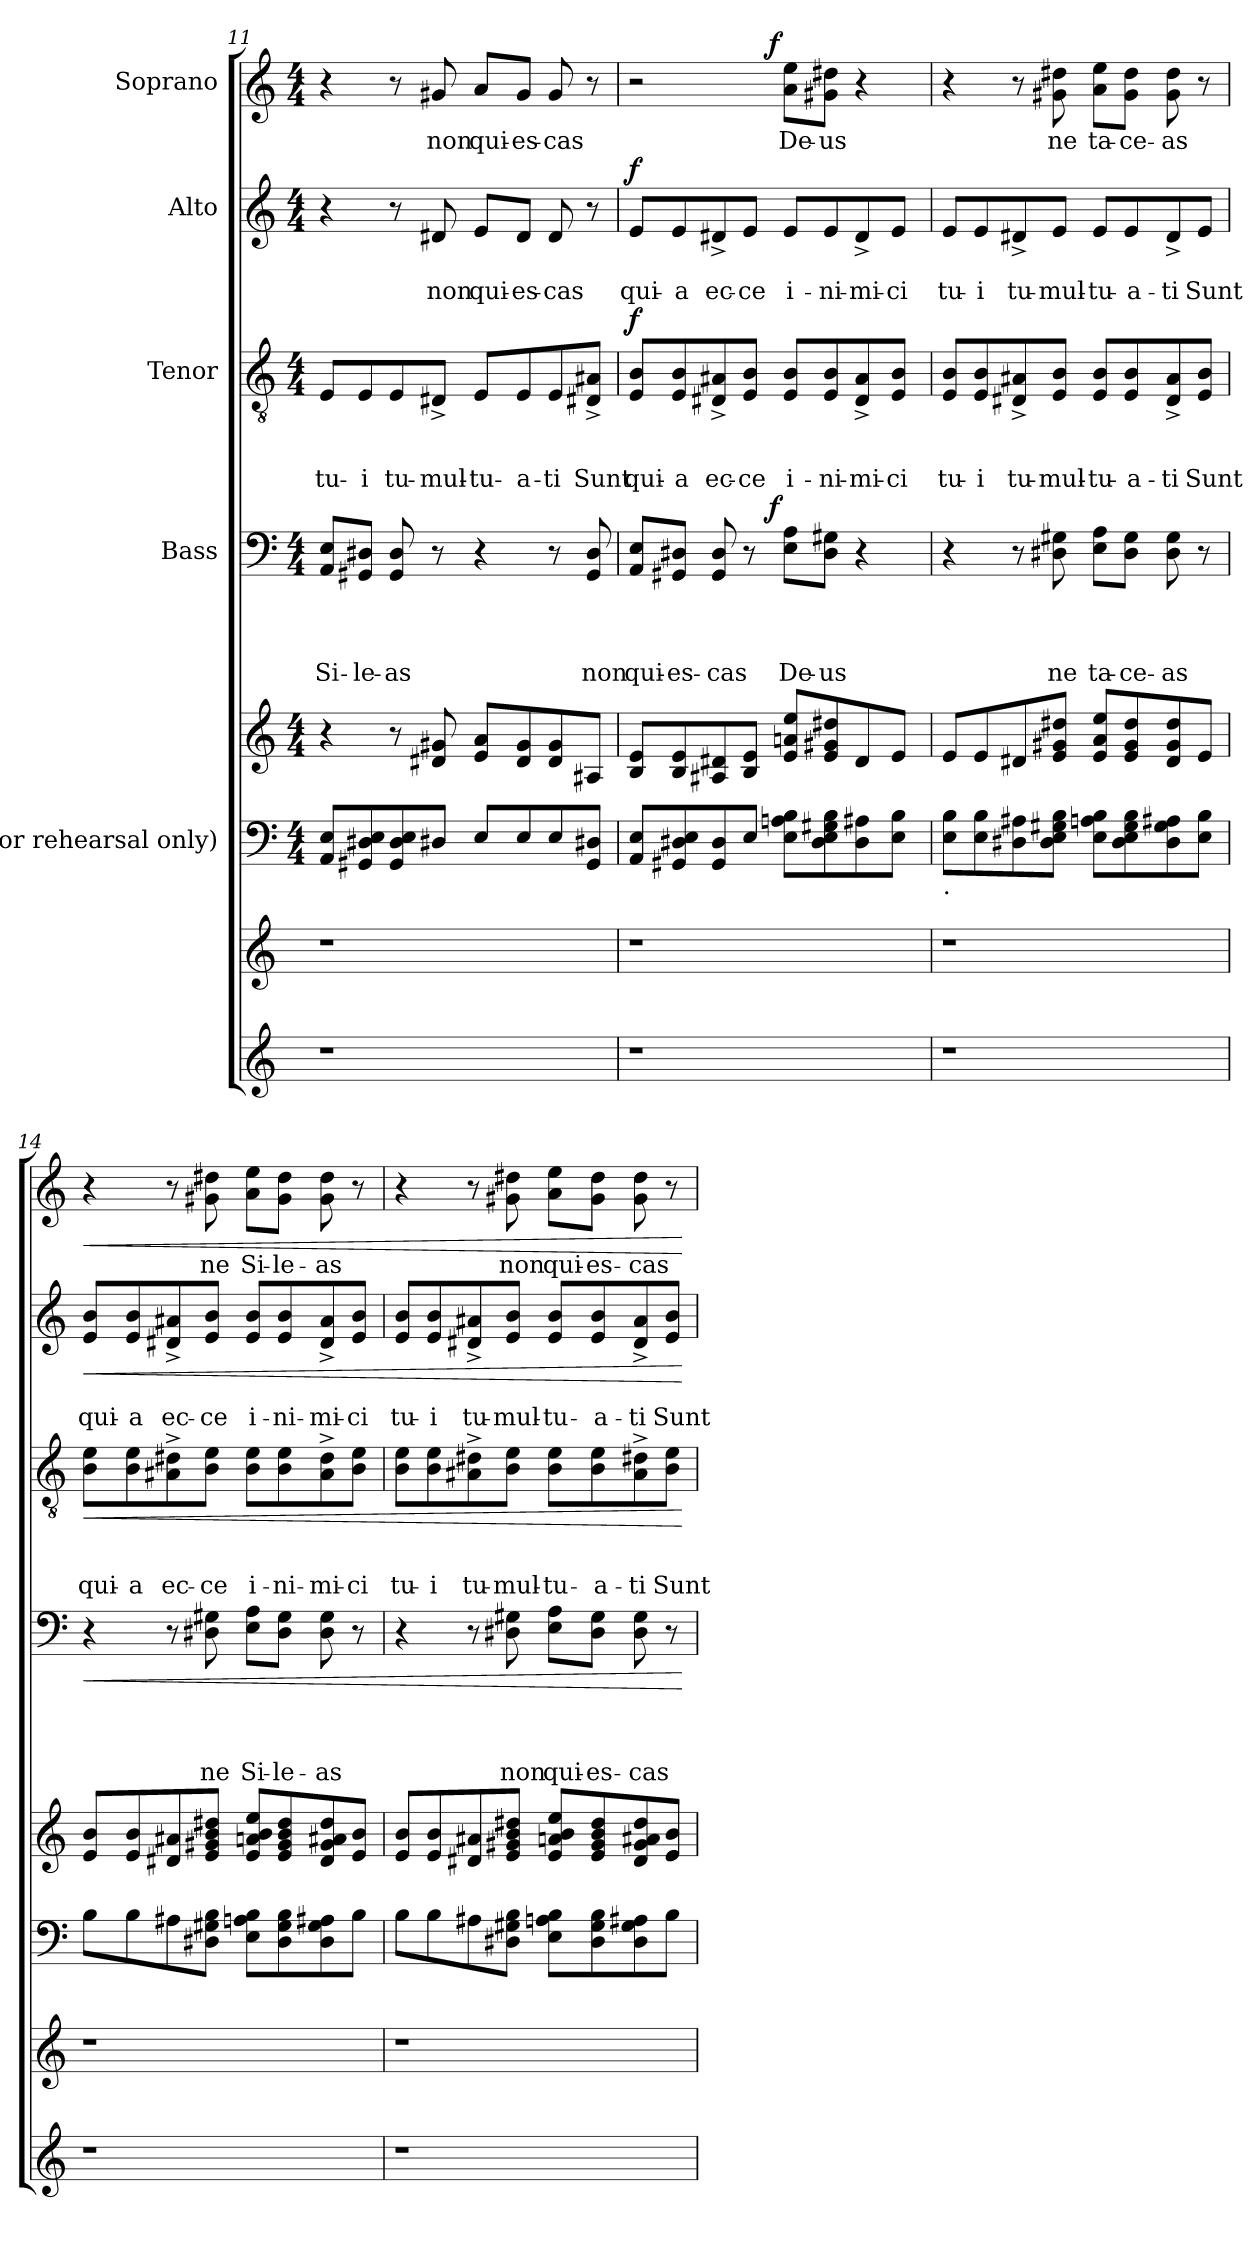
**kern	**kern	**kern	**kern	**kern	**text	**text	**text	**text	**dynam	**kern	**text	**text	**text	**dynam	**kern	**text	**text	**dynam	**kern	**text	**dynam
*part7	*part6	*part5	*part5	*part4	*part4	*part4	*part4	*part4	*part4	*part3	*part3	*part3	*part3	*part3	*part2	*part2	*part2	*part2	*part1	*part1	*part1
*staff8	*staff7	*staff6	*staff5	*staff4	*staff4	*staff4	*staff4	*staff4	*staff4	*staff3	*staff3	*staff3	*staff3	*staff3	*staff2	*staff2	*staff2	*staff2	*staff1	*staff1	*staff1
*	*	*I"(for rehearsal only)	*	*I"Bass	*	*	*	*	*	*I"Tenor	*	*	*	*	*I"Alto	*	*	*	*I"Soprano	*	*
*clefG2	*clefG2	*clefF4	*clefG2	*clefF4	*	*	*	*	*	*clefGv2	*	*	*	*	*clefG2	*	*	*	*clefG2	*	*
*k[]	*k[]	*k[]	*k[]	*k[]	*	*	*	*	*	*k[]	*	*	*	*	*k[]	*	*	*	*k[]	*	*
*C:	*C:	*C:	*C:	*C:	*	*	*	*	*	*C:	*	*	*	*	*C:	*	*	*	*C:	*	*
*	*	*M4/4	*M4/4	*M4/4	*	*	*	*	*	*M4/4	*	*	*	*	*M4/4	*	*	*	*M4/4	*	*
=11	=11	=11	=11	=11	=11	=11	=11	=11	=11	=11	=11	=11	=11	=11	=11	=11	=11	=11	=11	=11	=11
!	!	!	!	!	!	!	!	!LO:LY:b	!	!	!	!	!LO:LY:b	!	!	!	!	!	!	!	!
1r	1r	8AA/ 8E/L	4r	8AA/ 8E/L	.	.	.	Si-	.	8E/L	.	.	tu-	.	4r	.	.	.	4r	.	.
!	!	!	!	!	!	!	!	!LO:LY:b	!	!	!	!	!LO:LY:b	!	!	!	!	!	!	!	!
.	.	8GG#X/ 8D#X/ 8E/	.	8GG#X/ 8D#X/J	.	.	.	-le-	.	8E/	.	.	-i	.	.	.	.	.	.	.	.
!	!	!	!	!	!	!	!	!LO:LY:b	!	!	!	!	!LO:LY:b	!	!	!	!	!	!	!	!
.	.	8GG#/ 8D#/ 8E/	8r	8GG#/ 8D#/	.	.	.	-as	.	8E/	.	.	tu-	.	8r	.	.	.	8r	.	.
!	!	!	!	!	!	!	!	!	!	!	!	!	!LO:LY:b	!	!	!	!LO:LY:b	!	!	!LO:LY:b	!
.	.	8D#X/J	8d#X/ 8g#X/	8r	.	.	.	.	.	8D#X^</J	.	.	-mul-	.	8d#X/	.	non	.	8g#X/	non	.
!	!	!	!	!	!	!	!	!	!	!	!	!	!LO:LY:b	!	!	!	!LO:LY:b	!	!	!LO:LY:b	!
.	.	8E/L	8e/ 8a/L	4r	.	.	.	.	.	8E/L	.	.	-tu-	.	8e/L	.	qui-	.	8a/L	qui-	.
!	!	!	!	!	!	!	!	!	!	!	!	!	!LO:LY:b	!	!	!	!LO:LY:b	!	!	!LO:LY:b	!
.	.	8E/	8d#/ 8g#/	.	.	.	.	.	.	8E/	.	.	-a-	.	8d#/J	.	-es-	.	8g#/J	-es-	.
!	!	!	!	!	!	!	!	!	!	!	!	!	!LO:LY:b	!	!	!	!LO:LY:b	!	!	!LO:LY:b	!
.	.	8E/	8d#/ 8g#/	8r	.	.	.	.	.	8E/	.	.	-ti	.	8d#/	.	-cas	.	8g#/	-cas	.
!	!	!	!	!	!	!	!	!LO:LY:b	!	!	!	!	!LO:LY:b	!	!	!	!	!	!	!	!
.	.	8GG#/ 8D#X/J	8A#X/J	8GG#/ 8D#/	.	.	.	non	.	8D#X/^< 8A#X/^<J	.	.	Sunt	.	8r	.	.	.	8r	.	.
=12	=12	=12	=12	=12	=12	=12	=12	=12	=12	=12	=12	=12	=12	=12	=12	=12	=12	=12	=12	=12	=12
!	!	!	!	!	!	!	!	!LO:LY:b	!	!	!	!	!LO:LY:b	!LO:DY:a	!	!	!LO:LY:b	!LO:DY:a	!	!	!
*	*	*	*	*^	*	*	*	*	*	*	*	*	*	*	*	*	*	*	*^	*	*
1r	1r	8AA/ 8E/L	8B/ 8e/L	8AA/ 8E/L	4...ryy	.	.	.	qui-	.	8E/ 8B/L	.	.	qui-	f	8e/L	.	qui-	f	2r	4...ryy	.	.
!	!	!	!	!	!	!	!	!	!LO:LY:b	!	!	!	!	!LO:LY:b	!	!	!	!LO:LY:b	!	!	!	!	!
.	.	8GG#X/ 8D#X/ 8E/	8B/ 8e/	8GG#X/ 8D#X/J	.	.	.	.	-es-	.	8E/ 8B/	.	.	-a	.	8e/	.	-a	.	.	.	.	.
!	!	!	!	!	!	!	!	!	!LO:LY:b	!	!	!	!	!LO:LY:b	!	!	!	!LO:LY:b	!	!	!	!	!
.	.	8GG#/ 8D#/	8A#X/ 8d#X/	8GG#/ 8D#/	.	.	.	.	-cas	.	8D#X/^< 8A#X/^<	.	.	ec-	.	8d#X^</	.	ec-	.	.	.	.	.
!	!	!	!	!	!	!	!	!	!	!	!	!	!	!LO:LY:b	!	!	!	!LO:LY:b	!	!	!	!	!
.	.	8E/J	8B/ 8e/J	8r	.	.	.	.	.	.	8E/ 8B/J	.	.	-ce	.	8e/J	.	-ce	.	.	.	.	.
!	!	!	!	!	!	!	!	!	!	!LO:DY:a	!	!	!	!	!	!	!	!	!	!	!	!	!LO:DY:a
.	.	.	.	.	2ryy	.	.	.	.	f	.	.	.	.	.	.	.	.	.	.	2ryy	.	f
!	!	!	!	!	!	!	!	!	!LO:LY:b	!	!	!	!	!LO:LY:b	!	!	!	!LO:LY:b	!	!	!	!LO:LY:b	!
.	.	8E\ 8An\ 8B\L	8e/ 8an/ 8ee/L	8E\ 8A\L	.	.	.	.	De-	.	8E/ 8B/L	.	.	i-	.	8e/L	.	i-	.	8a\ 8ee\L	.	De-	.
!	!	!	!	!	!	!	!	!	!LO:LY:b	!	!	!	!	!LO:LY:b	!	!	!	!LO:LY:b	!	!	!	!LO:LY:b	!
.	.	8D#\ 8E\ 8G#X\ 8B\	8e/ 8g#X/ 8dd#X/	8D#\ 8G#X\J	.	.	.	.	-us	.	8E/ 8B/	.	.	-ni-	.	8e/	.	-ni-	.	8g#X\ 8dd#X\J	.	-us	.
!	!	!	!	!	!	!	!	!	!	!	!	!	!	!LO:LY:b	!	!	!	!LO:LY:b	!	!	!	!	!
.	.	8D#\ 8A#X\	8d#/	4r	.	.	.	.	.	.	8D#/^< 8A#/^<	.	.	-mi-	.	8d#^</	.	-mi-	.	4r	.	.	.
!	!	!	!	!	!	!	!	!	!	!	!	!	!	!LO:LY:b	!	!	!	!LO:LY:b	!	!	!	!	!
.	.	8E\ 8B\J	8e/J	.	.	.	.	.	.	.	8E/ 8B/J	.	.	-ci	.	8e/J	.	-ci	.	.	.	.	.
.	.	.	.	.	32ryy	.	.	.	.	.	.	.	.	.	.	.	.	.	.	.	32ryy	.	.
!!LO:LB:g=z
=13	=13	=13	=13	=13	=13	=13	=13	=13	=13	=13	=13	=13	=13	=13	=13	=13	=13	=13	=13	=13	=13	=13	=13
!	!	!	!	!	!	!	!	!	!	!	!	!	!	!	!	!	!	!	!	!LO:TX:a:t=]3	!	!	!
!	!	!	!	!LO:TX:b:t=.	!	!	!	!	!	!	!	!	!	!	!	!	!	!	!	!	!	!	!
!	!	!LO:TX:b:t=.	!	!	!	!	!	!	!	!	!	!	!	!	!	!	!	!	!	!	!	!	!
!	!	!	!	!	!	!	!	!	!	!	!	!	!	!LO:LY:b	!	!	!	!LO:LY:b	!	!	!	!	!
*	*	*	*	*v	*v	*	*	*	*	*	*	*	*	*	*	*	*	*	*	*v	*v	*	*
1r	1r	8E\ 8B\L	8e/L	4r	.	.	.	.	.	8E/ 8B/L	.	.	tu-	.	8e/L	.	tu-	.	4r	.	.
!	!	!	!	!	!	!	!	!	!	!	!	!	!LO:LY:b	!	!	!	!LO:LY:b	!	!	!	!
.	.	8E\ 8B\	8e/	.	.	.	.	.	.	8E/ 8B/	.	.	-i	.	8e/	.	-i	.	.	.	.
!	!	!	!	!	!	!	!	!	!	!	!	!	!LO:LY:b	!	!	!	!LO:LY:b	!	!	!	!
.	.	8D#X\ 8A#X\	8d#X/	8r	.	.	.	.	.	8D#X/^< 8A#X/^<	.	.	tu-	.	8d#X^</	.	tu-	.	8r	.	.
!	!	!	!	!	!	!	!	!LO:LY:b	!	!	!	!	!LO:LY:b	!	!	!	!LO:LY:b	!	!	!LO:LY:b	!
.	.	8D#\ 8E\ 8G#X\ 8B\J	8e/ 8g#X/ 8dd#X/J	8D#X\ 8G#X\	.	.	.	ne	.	8E/ 8B/J	.	.	-mul-	.	8e/J	.	-mul-	.	8g#X\ 8dd#X\	ne	.
!	!	!	!	!	!	!	!	!LO:LY:b	!	!	!	!	!LO:LY:b	!	!	!	!LO:LY:b	!	!	!LO:LY:b	!
.	.	8E\ 8An\ 8B\L	8e/ 8a/ 8ee/L	8E\ 8A\L	.	.	.	ta-	.	8E/ 8B/L	.	.	-tu-	.	8e/L	.	-tu-	.	8a\ 8ee\L	ta-	.
!	!	!	!	!	!	!	!	!LO:LY:b	!	!	!	!	!LO:LY:b	!	!	!	!LO:LY:b	!	!	!LO:LY:b	!
.	.	8D#\ 8E\ 8G#\ 8B\	8e/ 8g#/ 8dd#/	8D#\ 8G#\J	.	.	.	-ce-	.	8E/ 8B/	.	.	-a-	.	8e/	.	-a-	.	8g#\ 8dd#\J	-ce-	.
!	!	!	!	!	!	!	!	!LO:LY:b	!	!	!	!	!LO:LY:b	!	!	!	!LO:LY:b	!	!	!LO:LY:b	!
.	.	8D#\ 8G#\ 8A#X\	8d#/ 8g#/ 8dd#/	8D#\ 8G#\	.	.	.	-as	.	8D#/^< 8A#/^<	.	.	-ti	.	8d#^</	.	-ti	.	8g#\ 8dd#\	-as	.
!	!	!	!	!	!	!	!	!	!	!	!	!	!LO:LY:b	!	!	!	!LO:LY:b	!	!	!	!
.	.	8E\ 8B\J	8e/J	8r	.	.	.	.	.	8E/ 8B/J	.	.	Sunt	.	8e/J	.	Sunt	.	8r	.	.
=14	=14	=14	=14	=14	=14	=14	=14	=14	=14	=14	=14	=14	=14	=14	=14	=14	=14	=14	=14	=14	=14
!	!	!	!	!	!	!	!	!	!LO:HP:b	!	!	!	!LO:LY:b	!LO:HP:b	!	!	!LO:LY:b	!LO:HP:b	!	!	!LO:HP:b
1r	1r	8B\L	8e/ 8b/L	4r	.	.	.	.	<	8B\ 8e\L	.	.	qui-	<	8e/ 8b/L	.	qui-	<	4r	.	<
!	!	!	!	!	!	!	!	!	!	!	!	!	!LO:LY:b	!	!	!	!LO:LY:b	!	!	!	!
.	.	8B\	8e/ 8b/	.	.	.	.	.	.	8B\ 8e\	.	.	-a	.	8e/ 8b/	.	-a	.	.	.	.
!	!	!	!	!	!	!	!	!	!	!	!	!	!LO:LY:b	!	!	!	!LO:LY:b	!	!	!	!
.	.	8A#X\	8d#X/ 8a#X/	8r	.	.	.	.	.	8A#X\^> 8d#X\^>	.	.	ec-	.	8d#X/^< 8a#X/^<	.	ec-	.	8r	.	.
!	!	!	!	!	!	!	!	!LO:LY:b	!	!	!	!	!LO:LY:b	!	!	!	!LO:LY:b	!	!	!LO:LY:b	!
.	.	8D#X\ 8G#X\ 8B\J	8e/ 8g#X/ 8b/ 8dd#X/J	8D#X\ 8G#X\	.	.	.	ne	.	8B\ 8e\J	.	.	-ce	.	8e/ 8b/J	.	-ce	.	8g#X\ 8dd#X\	ne	.
!	!	!	!	!	!	!	!	!LO:LY:b	!	!	!	!	!LO:LY:b	!	!	!	!LO:LY:b	!	!	!LO:LY:b	!
.	.	8E\ 8An\ 8B\L	8e/ 8an/ 8b/ 8ee/L	8E\ 8A\L	.	.	.	Si-	.	8B\ 8e\L	.	.	i-	.	8e/ 8b/L	.	i-	.	8a\ 8ee\L	Si-	.
!	!	!	!	!	!	!	!	!LO:LY:b	!	!	!	!	!LO:LY:b	!	!	!	!LO:LY:b	!	!	!LO:LY:b	!
.	.	8D#\ 8G#\ 8B\	8e/ 8g#/ 8b/ 8dd#/	8D#\ 8G#\J	.	.	.	-le-	.	8B\ 8e\	.	.	-ni-	.	8e/ 8b/	.	-ni-	.	8g#\ 8dd#\J	-le-	.
!	!	!	!	!	!	!	!	!LO:LY:b	!	!	!	!	!LO:LY:b	!	!	!	!LO:LY:b	!	!	!LO:LY:b	!
.	.	8D#\ 8G#\ 8A#X\	8d#/ 8g#/ 8a#X/ 8dd#/	8D#\ 8G#\	.	.	.	-as	.	8A#\^> 8d#\^>	.	.	-mi-	.	8d#/^< 8a#/^<	.	-mi-	.	8g#\ 8dd#\	-as	.
!	!	!	!	!	!	!	!	!	!	!	!	!	!LO:LY:b	!	!	!	!LO:LY:b	!	!	!	!
.	.	8B\J	8e/ 8b/J	8r	.	.	.	.	.	8B\ 8e\J	.	.	-ci	.	8e/ 8b/J	.	-ci	.	8r	.	.
=15	=15	=15	=15	=15	=15	=15	=15	=15	=15	=15	=15	=15	=15	=15	=15	=15	=15	=15	=15	=15	=15
!	!	!	!	!	!	!	!	!	!	!	!	!	!LO:LY:b	!	!	!	!LO:LY:b	!	!	!	!
1r	1r	8B\L	8e/ 8b/L	4r	.	.	.	.	.	8B\ 8e\L	.	.	tu-	.	8e/ 8b/L	.	tu-	.	4r	.	.
!	!	!	!	!	!	!	!	!	!	!	!	!	!LO:LY:b	!	!	!	!LO:LY:b	!	!	!	!
.	.	8B\	8e/ 8b/	.	.	.	.	.	.	8B\ 8e\	.	.	-i	.	8e/ 8b/	.	-i	.	.	.	.
!	!	!	!	!	!	!	!	!	!	!	!	!	!LO:LY:b	!	!	!	!LO:LY:b	!	!	!	!
.	.	8A#X\	8d#X/ 8a#X/	8r	.	.	.	.	.	8A#X\^> 8d#X\^>	.	.	tu-	.	8d#X/^< 8a#X/^<	.	tu-	.	8r	.	.
!	!	!	!	!	!	!	!	!LO:LY:b	!	!	!	!	!LO:LY:b	!	!	!	!LO:LY:b	!	!	!LO:LY:b	!
.	.	8D#X\ 8G#X\ 8B\J	8e/ 8g#X/ 8b/ 8dd#X/J	8D#X\ 8G#X\	.	.	.	non	.	8B\ 8e\J	.	.	-mul-	.	8e/ 8b/J	.	-mul-	.	8g#X\ 8dd#X\	non	.
!	!	!	!	!	!	!	!	!LO:LY:b	!	!	!	!	!LO:LY:b	!	!	!	!LO:LY:b	!	!	!LO:LY:b	!
.	.	8E\ 8An\ 8B\L	8e/ 8an/ 8b/ 8ee/L	8E\ 8A\L	.	.	.	qui-	.	8B\ 8e\L	.	.	-tu-	.	8e/ 8b/L	.	-tu-	.	8a\ 8ee\L	qui-	.
!	!	!	!	!	!	!	!	!LO:LY:b	!	!	!	!	!LO:LY:b	!	!	!	!LO:LY:b	!	!	!LO:LY:b	!
.	.	8D#\ 8G#\ 8B\	8e/ 8g#/ 8b/ 8dd#/	8D#\ 8G#\J	.	.	.	-es-	.	8B\ 8e\	.	.	-a-	.	8e/ 8b/	.	-a-	.	8g#\ 8dd#\J	-es-	.
!	!	!	!	!	!	!	!	!LO:LY:b	!	!	!	!	!LO:LY:b	!	!	!	!LO:LY:b	!	!	!LO:LY:b	!
.	.	8D#\ 8G#\ 8A#X\	8d#/ 8g#/ 8a#X/ 8dd#/	8D#\ 8G#\	.	.	.	-cas	.	8A#\^> 8d#X\^>	.	.	-ti	.	8d#/^< 8a#/^<	.	-ti	.	8g#\ 8dd#\	-cas	.
!	!	!	!	!	!	!	!	!	!	!	!	!	!LO:LY:b	!	!	!	!LO:LY:b	!	!	!	!
.	.	8B\J	8e/ 8b/J	8r	.	.	.	.	.	8B\ 8e\J	.	.	Sunt	.	8e/ 8b/J	.	Sunt	.	8r	.	.
.	.	.	.	.	.	.	.	.	[	.	.	.	.	[	.	.	.	[	.	.	[
=	=	=	=	=	=	=	=	=	=	=	=	=	=	=	=	=	=	=	=	=	=
*-	*-	*-	*-	*-	*-	*-	*-	*-	*-	*-	*-	*-	*-	*-	*-	*-	*-	*-	*-	*-	*-
